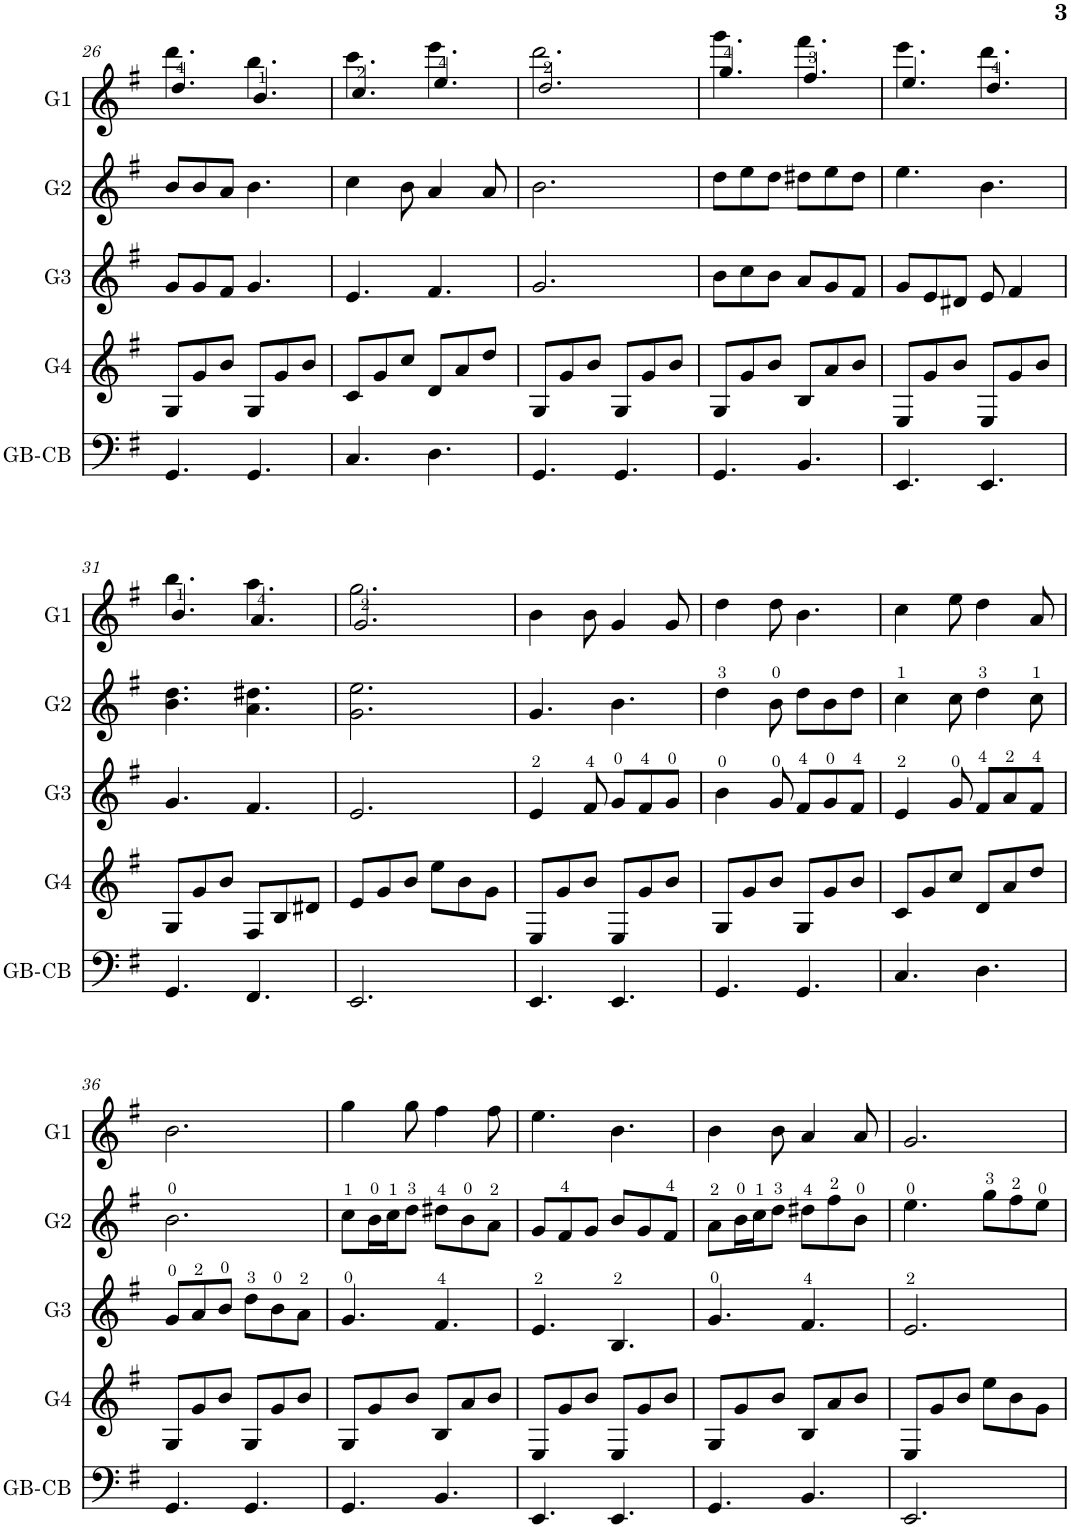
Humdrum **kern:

**kern	**kern	**kern	**kern	**kern
*part5	*part4	*part3	*part2	*part1
*staff5	*staff4	*staff3	*staff2	*staff1
*I"GB-CB	*I"G4	*I"G3	*I"G2	*I"G1
*I'GB-CB	*I'G4	*I'G3	*I'G2	*I'G1
!!LO:PB:g=z
*clefF4	*clefG2	*clefG2	*clefG2	*clefG2
*Trd7c12	*Trd7c12	*Trd7c12	*Trd7c12	*Trd7c12
*k[f#]	*k[f#]	*k[f#]	*k[f#]	*k[f#]
*M6/8	*M6/8	*M6/8	*M6/8	*M6/8
=26	=26	=26	=26	=26
*	*	*	*	*^
4.GG/	8G/L	8g/L	8b/L	4.dd/	4.ddd\
.	8g/	8g/	8b/	.	.
.	8b/J	8f#/J	8a/J	.	.
4.GG/	8G/L	4.g/	4.b\	4.b/	4.bb\
.	8g/	.	.	.	.
.	8b/J	.	.	.	.
=27	=27	=27	=27	=27	=27
4.C/	8c/L	4.e/	4cc\	4.cc/	4.ccc\
.	8g/	.	.	.	.
.	8cc/J	.	8b\	.	.
4.D\	8d/L	4.f#/	4a/	4.ee/	4.eee\
.	8a/	.	.	.	.
.	8dd/J	.	8a/	.	.
=28	=28	=28	=28	=28	=28
4.GG/	8G/L	2.g/	2.b\	2.dd/	2.ddd\
.	8g/	.	.	.	.
.	8b/J	.	.	.	.
4.GG/	8G/L	.	.	.	.
.	8g/	.	.	.	.
.	8b/J	.	.	.	.
=29	=29	=29	=29	=29	=29
4.GG/	8G/L	8b\L	8dd\L	4.gg/	4.ggg\
.	8g/	8cc\	8ee\	.	.
.	8b/J	8b\J	8dd\J	.	.
4.BB/	8B/L	8a/L	8dd#X\L	4.ff#/	4.fff#\
.	8a/	8g/	8ee\	.	.
.	8b/J	8f#/J	8dd#\J	.	.
=30	=30	=30	=30	=30	=30
4.EE/	8E/L	8g/L	4.ee\	4.ee/	4.eee\
.	8g/	8e/	.	.	.
.	8b/J	8d#X/J	.	.	.
4.EE/	8E/L	8e/	4.b\	4.dd/	4.ddd\
.	8g/	4f#/	.	.	.
.	8b/J	.	.	.	.
!!LO:LB:g=z	!!
=31	=31	=31	=31	=31	=31
4.GG/	8G/L	4.g/	4.b\ 4.dd\	4.b/	4.bb\
.	8g/	.	.	.	.
.	8b/J	.	.	.	.
4.FF#/	8F#/L	4.f#/	4.a\ 4.dd#X\	4.a/	4.aa\
.	8B/	.	.	.	.
.	8d#X/J	.	.	.	.
=32	=32	=32	=32	=32	=32
2.EE/	8e/L	2.e/	2.g\ 2.ee\	2.g/	2.gg\
.	8g/	.	.	.	.
.	8b/J	.	.	.	.
.	8ee\L	.	.	.	.
.	8b\	.	.	.	.
.	8g\J	.	.	.	.
*	*	*	*	*v	*v
=33	=33	=33	=33	=33
4.EE/	8E/L	4e/	4.g/	4b\
.	8g/	.	.	.
.	8b/J	8f#/	.	8b\
4.EE/	8E/L	8g/L	4.b\	4g/
.	8g/	8f#/	.	.
.	8b/J	8g/J	.	8g/
=34	=34	=34	=34	=34
4.GG/	8G/L	4b\	4dd\	4dd\
.	8g/	.	.	.
.	8b/J	8g/	8b\	8dd\
4.GG/	8G/L	8f#/L	8dd\L	4.b\
.	8g/	8g/	8b\	.
.	8b/J	8f#/J	8dd\J	.
=35	=35	=35	=35	=35
4.C/	8c/L	4e/	4cc\	4cc\
.	8g/	.	.	.
.	8cc/J	8g/	8cc\	8ee\
4.D\	8d/L	8f#/L	4dd\	4dd\
.	8a/	8a/	.	.
.	8dd/J	8f#/J	8cc\	8a/
!!LO:LB:g=z
=36	=36	=36	=36	=36
4.GG/	8G/L	8g/L	2.b\	2.b\
.	8g/	8a/	.	.
.	8b/J	8b/J	.	.
4.GG/	8G/L	8dd\L	.	.
.	8g/	8b\	.	.
.	8b/J	8a\J	.	.
=37	=37	=37	=37	=37
4.GG/	8G/L	4.g/	8cc\L	4gg\
.	8g/	.	16b\L	.
.	.	.	16cc\J	.
.	8b/J	.	8dd\J	8gg\
4.BB/	8B/L	4.f#/	8dd#X\L	4ff#\
.	8a/	.	8b\	.
.	8b/J	.	8a\J	8ff#\
=38	=38	=38	=38	=38
4.EE/	8E/L	4.e/	8g/L	4.ee\
.	8g/	.	8f#/	.
.	8b/J	.	8g/J	.
4.EE/	8E/L	4.B/	8b/L	4.b\
.	8g/	.	8g/	.
.	8b/J	.	8f#/J	.
=39	=39	=39	=39	=39
4.GG/	8G/L	4.g/	8a\L	4b\
.	8g/	.	16b\L	.
.	.	.	16cc\J	.
.	8b/J	.	8dd\J	8b\
4.BB/	8B/L	4.f#/	8dd#X\L	4a/
.	8a/	.	8ff#\	.
.	8b/J	.	8b\J	8a/
=40	=40	=40	=40	=40
2.EE/	8E/L	2.e/	4.ee\	2.g/
.	8g/	.	.	.
.	8b/J	.	.	.
.	8ee\L	.	8gg\L	.
.	8b\	.	8ff#\	.
.	8g\J	.	8ee\J	.
=	=	=	=	=
*-	*-	*-	*-	*-
